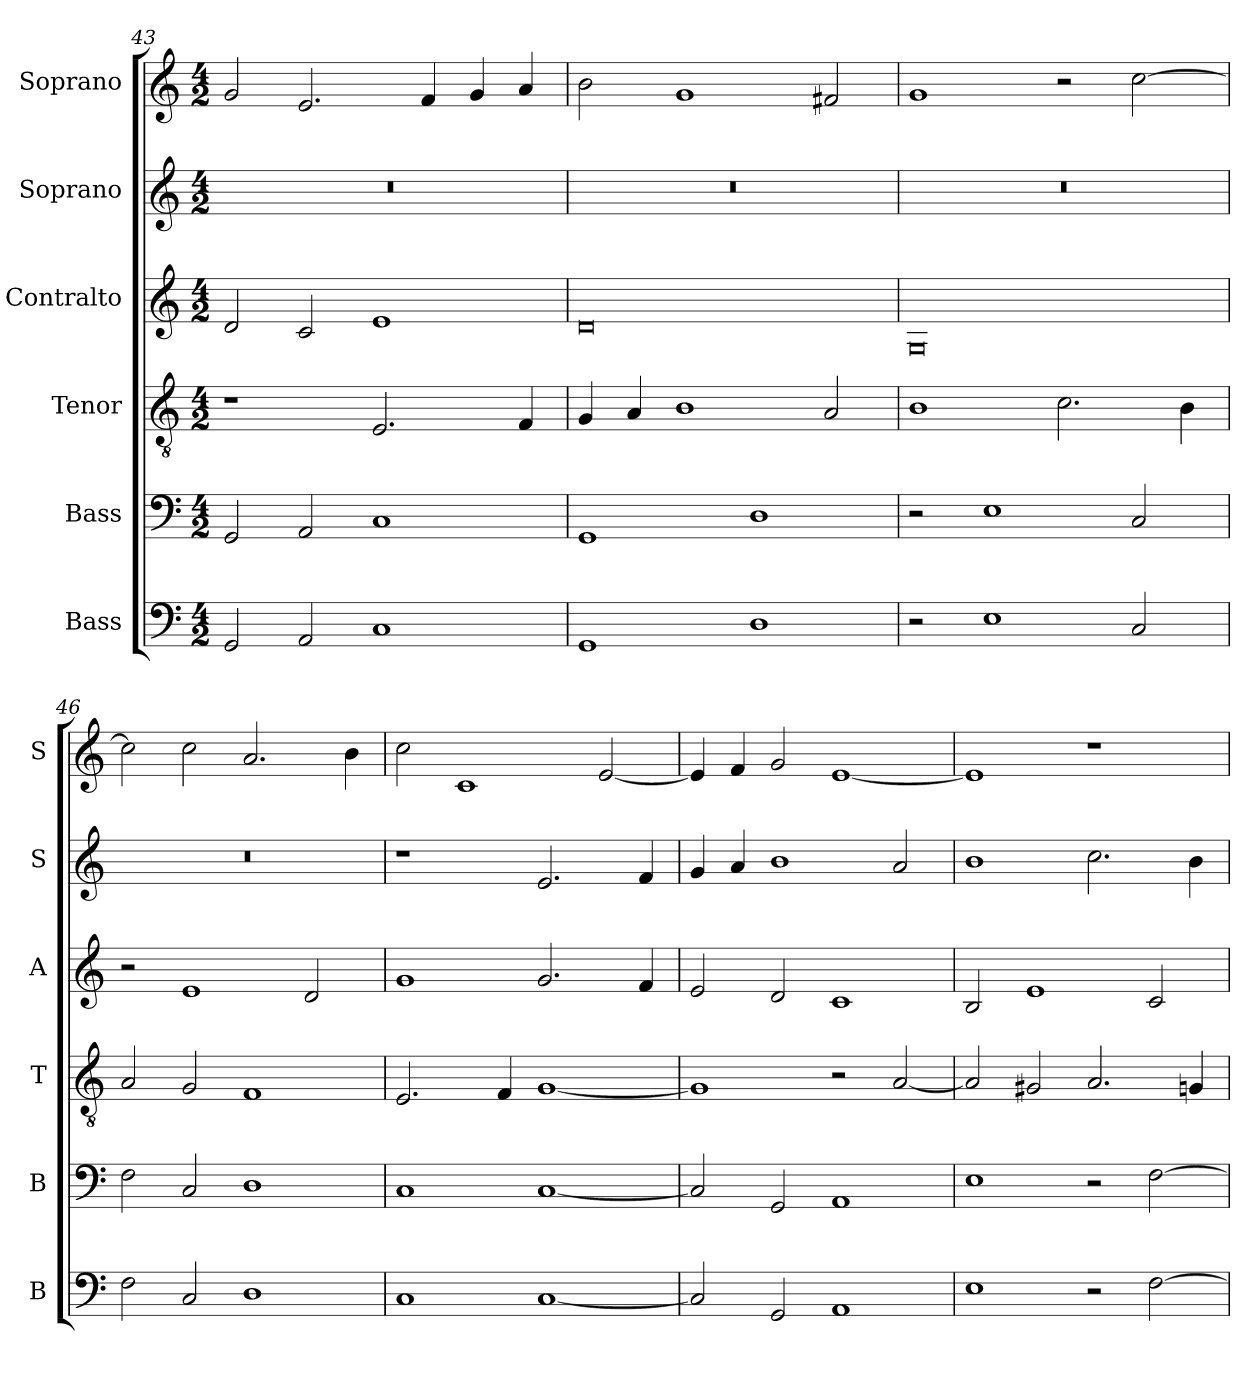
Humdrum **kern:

**kern	**kern	**kern	**kern	**kern	**kern
*part6	*part5	*part4	*part3	*part2	*part1
*staff6	*staff5	*staff4	*staff3	*staff2	*staff1
*I"Bass	*I"Bass	*I"Tenor	*I"Contralto	*I"Soprano	*I"Soprano
*I'B	*I'B	*I'T	*I'A	*I'S	*I'S
*clefF4	*clefF4	*clefGv2	*clefG2	*clefG2	*clefG2
*k[]	*k[]	*k[]	*k[]	*k[]	*k[]
*E:phr	*E:phr	*E:phr	*E:phr	*E:phr	*E:phr
*M4/2	*M4/2	*M4/2	*M4/2	*M4/2	*M4/2
=43	=43	=43	=43	=43	=43
2GG	2GG	1r	2d	0r	2g
2AA	2AA	.	2c	.	2.e
1C	1C	2.E	1e	.	.
.	.	.	.	.	4f
.	.	.	.	.	4g
.	.	4F	.	.	4a
=44	=44	=44	=44	=44	=44
1GG	1GG	4G	0d	0r	2b
.	.	4A	.	.	.
.	.	1B	.	.	1g
1D	1D	.	.	.	.
.	.	2A	.	.	2f#X
=45	=45	=45	=45	=45	=45
2r	2r	1B	0G	0r	1g
1E	1E	.	.	.	.
.	.	2.c	.	.	2r
2C	2C	.	.	.	[2cc
.	.	4B	.	.	.
=46	=46	=46	=46	=46	=46
2F	2F	2A	2r	0r	2cc]
2C	2C	2G	1e	.	2cc
1D	1D	1F	.	.	2.a
.	.	.	2d	.	.
.	.	.	.	.	4b
=47	=47	=47	=47	=47	=47
1C	1C	2.E	1g	1r	2cc
.	.	.	.	.	1c
.	.	4F	.	.	.
[1C	[1C	[1G	2.g	2.e	.
.	.	.	.	.	[2e
.	.	.	4f	4f	.
=48	=48	=48	=48	=48	=48
2C]	2C]	1G]	2e	4g	4e]
.	.	.	.	4a	4f
2GG	2GG	.	2d	1b	2g
1AA	1AA	2r	1c	.	[1e
.	.	[2A	.	2a	.
=49	=49	=49	=49	=49	=49
1E	1E	2A]	2B	1b	1e]
.	.	2G#X	1e	.	.
2r	2r	2.A	.	2.cc	1r
[2F	[2F	.	2c	.	.
.	.	4Gn	.	4b	.
=	=	=	=	=	=
*-	*-	*-	*-	*-	*-
